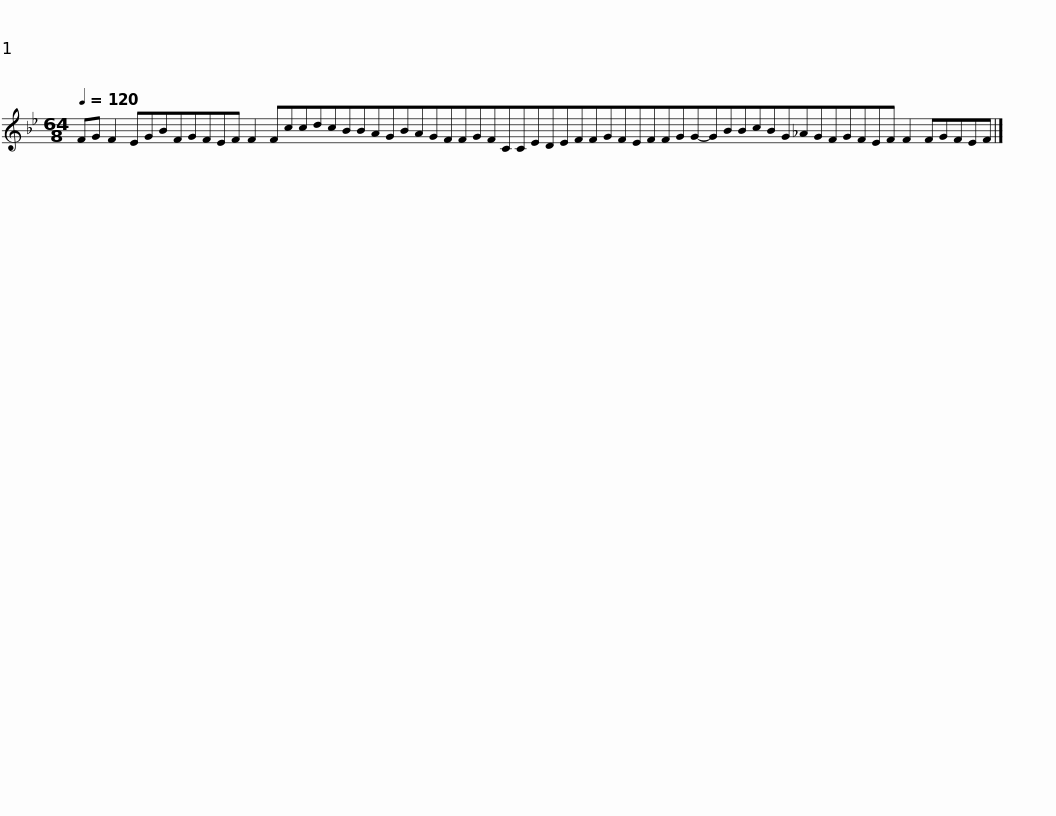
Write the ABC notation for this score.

X:1
L:1/8
Q:1/4=120
M:64/8
I:linebreak $
K:Bb
V:1 treble
V:1
 FG F2 EGBFGFEF F2 FccdcBBAGBAGFFGFCCEDEFFGFEFFGG-GBBcBG_AGFGFEF F2 FGFEF |] %1
